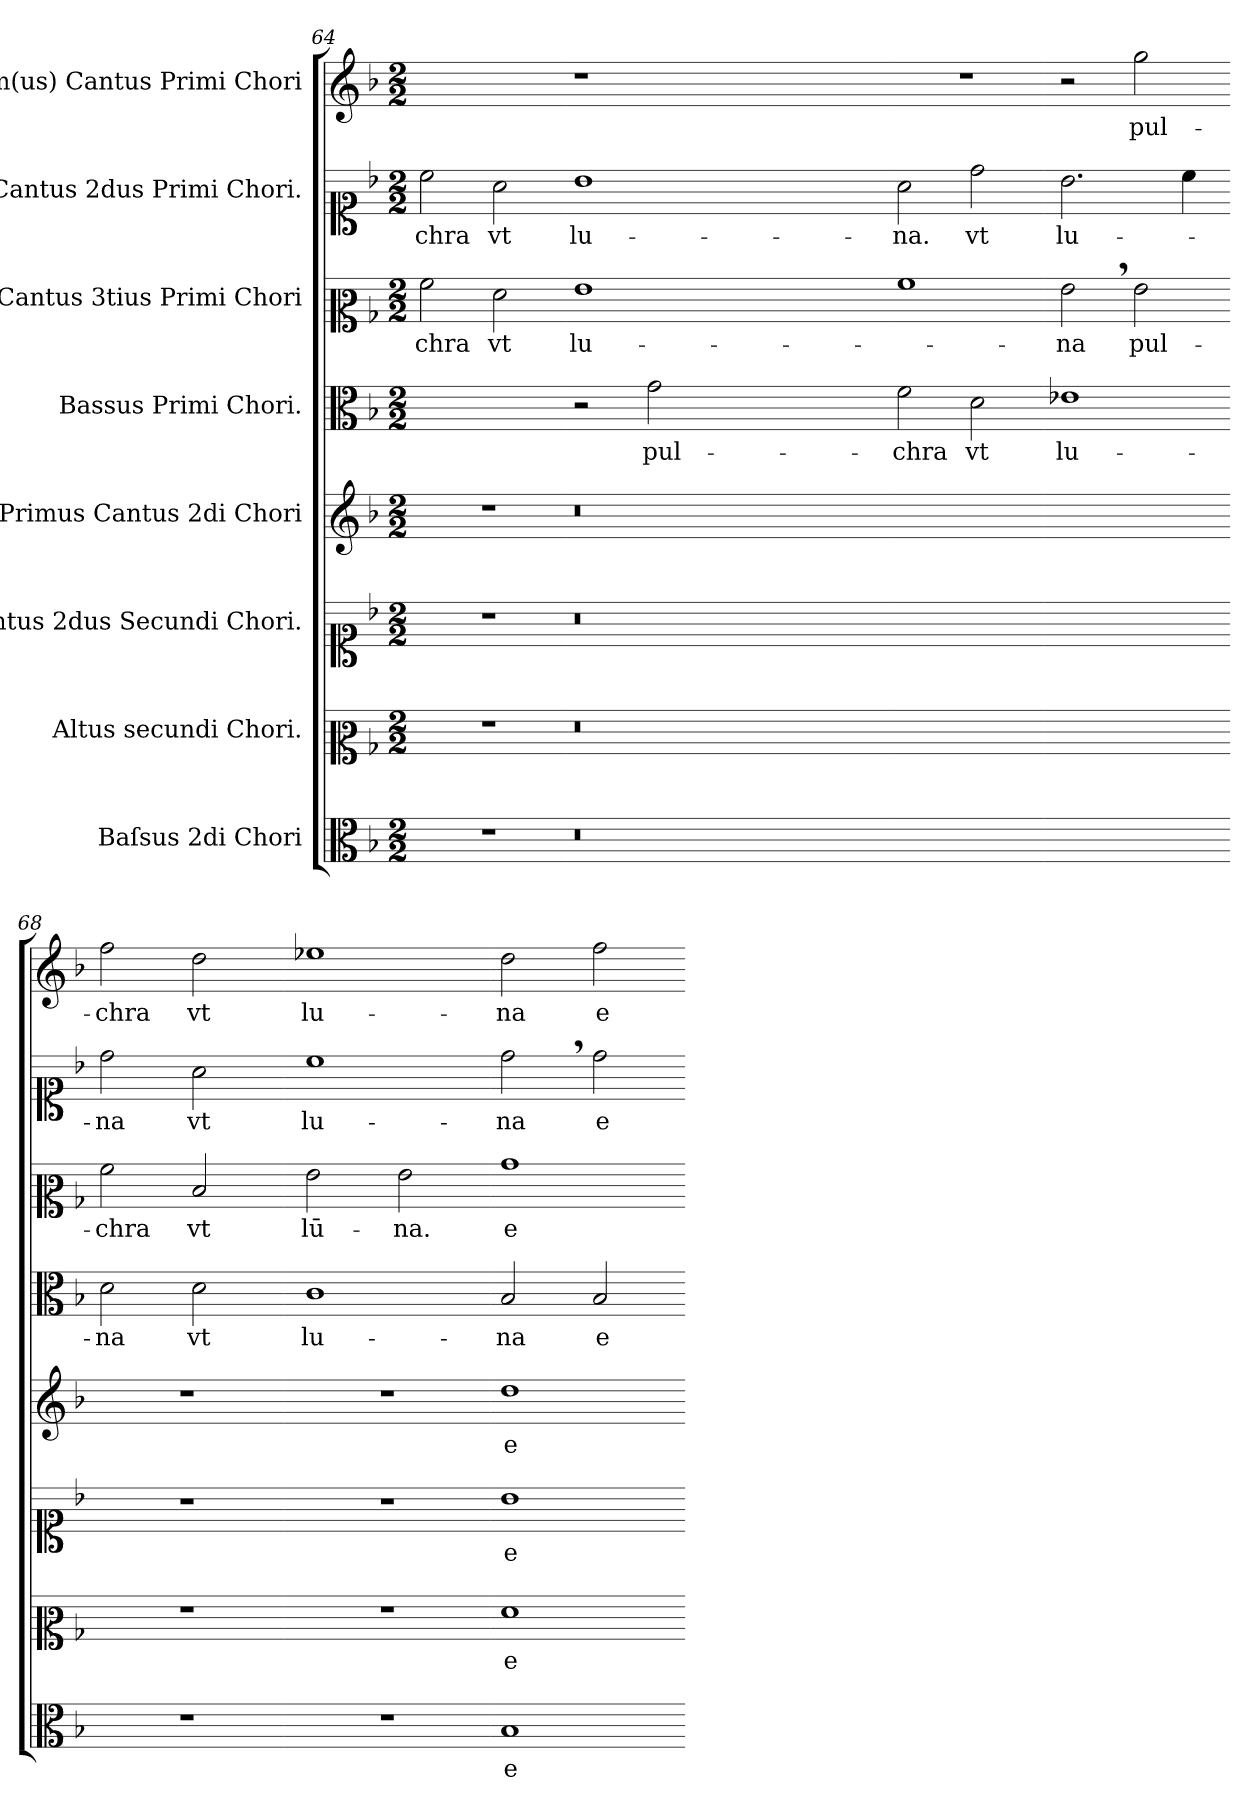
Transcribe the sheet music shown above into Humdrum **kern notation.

**kern	**text	**kern	**text	**kern	**text	**kern	**text	**kern	**text	**kern	**text	**kern	**text	**kern	**text
*part8	*part8	*part7	*part7	*part6	*part6	*part5	*part5	*part4	*part4	*part3	*part3	*part2	*part2	*part1	*part1
*staff8	*staff8	*staff7	*staff7	*staff6	*staff6	*staff5	*staff5	*staff4	*staff4	*staff3	*staff3	*staff2	*staff2	*staff1	*staff1
*I"Baſsus 2di Chori	*	*I"Altus secundi Chori.	*	*I"Cantus 2dus Secundi Chori.	*	*I"Primus Cantus 2di Chori	*	*I"Bassus Primi Chori.	*	*I"Cantus 3tius Primi Chori	*	*I"Cantus 2dus Primi Chori.	*	*I"Im(us) Cantus Primi Chori	*
*clefC3	*	*clefC2	*	*clefC1	*	*clefG2	*	*clefC3	*	*clefC2	*	*clefC1	*	*clefG2	*
*k[b-]	*	*k[b-]	*	*k[b-]	*	*k[b-]	*	*k[b-]	*	*k[b-]	*	*k[b-]	*	*k[b-]	*
*M2/2	*	*M2/2	*	*M2/2	*	*M2/2	*	*M2/2	*	*M2/2	*	*M2/2	*	*M2/2	*
=64	=64	=64	=64	=64	=64	=64	=64	=64	=64	=64	=64	=64	=64	=64	=64
1r	.	1r	.	1r	.	1r	.	1ryy	.	2a\	-chra	2cc\	-chra	1ryy	.
.	.	.	.	.	.	.	.	.	.	2f\	vt	2a\	vt	.	.
=65-	=65-	=65-	=65-	=65-	=65-	=65-	=65-	=65-	=65-	=65-	=65-	=65-	=65-	=65-	=65-
0.r	.	0.r	.	0.r	.	0.r	.	2r	.	1g	lu-	1b-	lu-	1r	.
.	.	.	.	.	.	.	.	2g\	pul-	.	.	.	.	.	.
.	.	.	.	.	.	.	.	0ryy	.	0ryy	.	0ryy	.	0ryy	.
=66-	=66-	=66-	=66-	=66-	=66-	=66-	=66-	=66-	=66-	=66-	=66-	=66-	=66-	=66-	=66-
1ryy	.	1ryy	.	1ryy	.	1ryy	.	2f\	-chra	1a	.	2a\	-na.	1r	.
.	.	.	.	.	.	.	.	2d\	vt	.	.	2dd\	vt	.	.
=67-	=67-	=67-	=67-	=67-	=67-	=67-	=67-	=67-	=67-	=67-	=67-	=67-	=67-	=67-	=67-
1ryy	.	1ryy	.	1ryy	.	1ryy	.	1e-X	lu-	2g,<\	-na	2.b-\	lu-	2r	.
.	.	.	.	.	.	.	.	.	.	2g\	pul-	.	.	2gg\	pul-
.	.	.	.	.	.	.	.	.	.	.	.	4cc\	.	.	.
=68-	=68-	=68-	=68-	=68-	=68-	=68-	=68-	=68-	=68-	=68-	=68-	=68-	=68-	=68-	=68-
1r	.	1r	.	1r	.	1r	.	2d\	-na	2a\	-chra	2dd\	-na	2ff\	-chra
.	.	.	.	.	.	.	.	2d\	vt	2d/	vt	2a\	vt	2dd\	vt
=69-	=69-	=69-	=69-	=69-	=69-	=69-	=69-	=69-	=69-	=69-	=69-	=69-	=69-	=69-	=69-
1r	.	1r	.	1r	.	1r	.	1c	lu-	2g\	lū-	1cc	lu-	1ee-X	lu-
.	.	.	.	.	.	.	.	.	.	2g\	-na.	.	.	.	.
=70-	=70-	=70-	=70-	=70-	=70-	=70-	=70-	=70-	=70-	=70-	=70-	=70-	=70-	=70-	=70-
1B-	e-	1f	e-	1b-	e-	1dd	e-	2B-/	-na	1b-	e-	2dd,<\	-na	2dd\	-na
.	.	.	.	.	.	.	.	2B-/	e-	.	.	2dd\	e-	2ff\	e-
=-	=-	=-	=-	=-	=-	=-	=-	=-	=-	=-	=-	=-	=-	=-	=-
*-	*-	*-	*-	*-	*-	*-	*-	*-	*-	*-	*-	*-	*-	*-	*-
